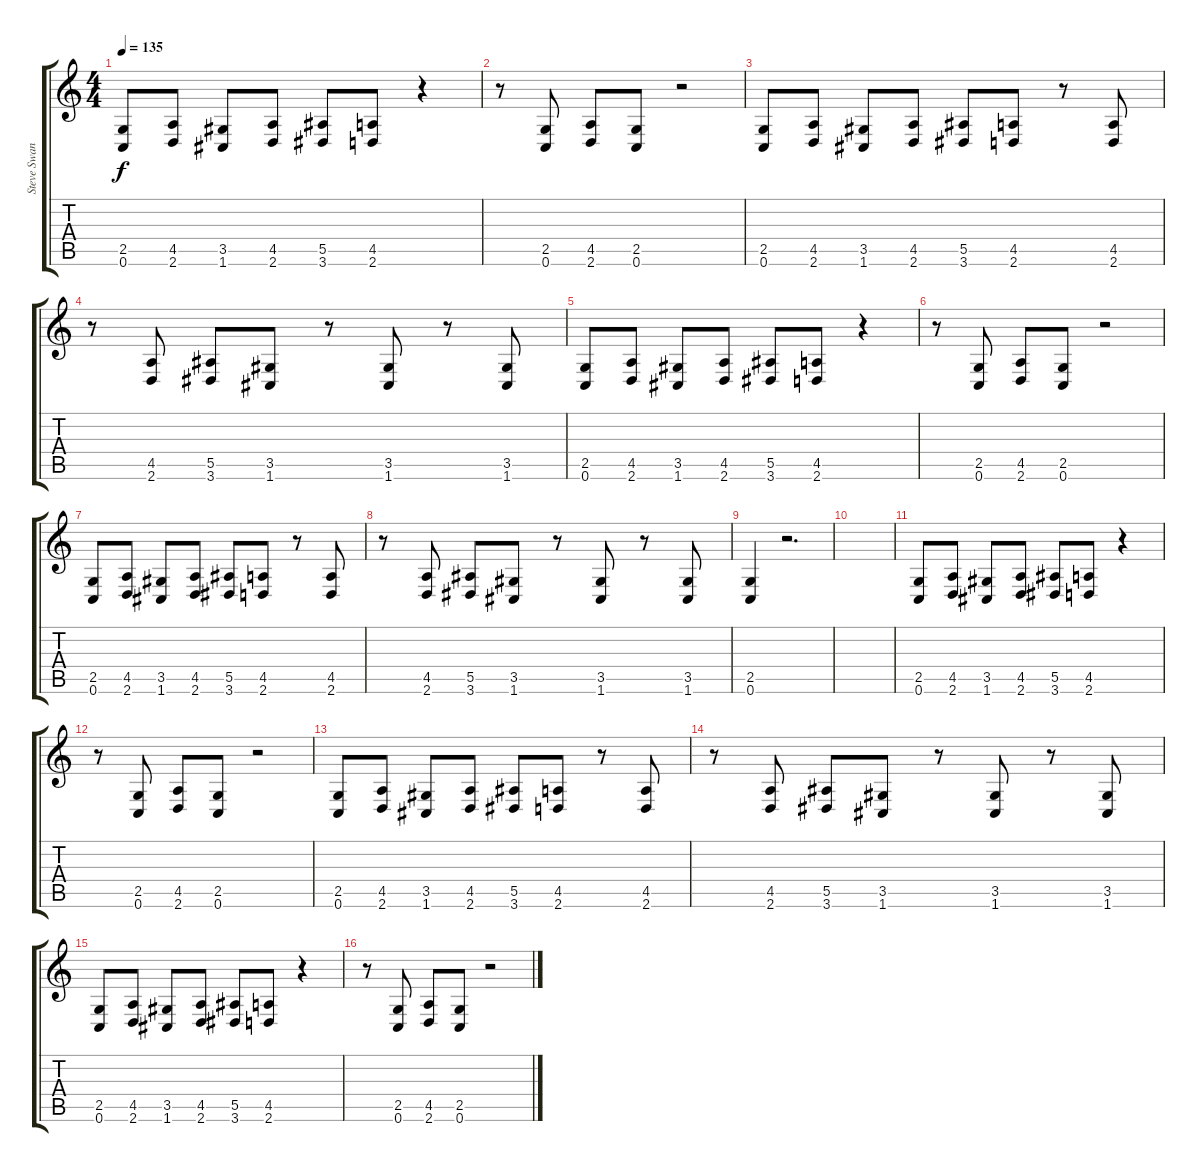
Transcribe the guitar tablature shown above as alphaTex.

\track ("Steve Swanson (Guitar)" "Steve Swan") {instrument distortionguitar}
\staff {score tabs}
\tuning (C4 G3 Eb3 Bb2 F2 C2) {hide}
\ts (4 4)
\tempo 135
\clef g2
\ks c
(2.5 0.6).8{dy f} (4.5 2.6).8 (3.5 1.6).8 (4.5 2.6).8 (5.5 3.6).8 (4.5 2.6).8 r.4 |
r.8 (2.5 0.6).8 (4.5 2.6).8 (2.5 0.6).8 r.2 |
(2.5 0.6).8 (4.5 2.6).8 (3.5 1.6).8 (4.5 2.6).8 (5.5 3.6).8 (4.5 2.6).8 r.8 (4.5 2.6).8 |
r.8 (4.5 2.6).8 (5.5 3.6).8 (3.5 1.6).8 r.8 (3.5 1.6).8 r.8 (3.5 1.6).8 |
(2.5 0.6).8 (4.5 2.6).8 (3.5 1.6).8 (4.5 2.6).8 (5.5 3.6).8 (4.5 2.6).8 r.4 |
r.8 (2.5 0.6).8 (4.5 2.6).8 (2.5 0.6).8 r.2 |
(2.5 0.6).8 (4.5 2.6).8 (3.5 1.6).8 (4.5 2.6).8 (5.5 3.6).8 (4.5 2.6).8 r.8 (4.5 2.6).8 |
r.8 (4.5 2.6).8 (5.5 3.6).8 (3.5 1.6).8 r.8 (3.5 1.6).8 r.8 (3.5 1.6).8 |
(2.5 0.6).4 r.2{d} |
|
(2.5 0.6).8 (4.5 2.6).8 (3.5 1.6).8 (4.5 2.6).8 (5.5 3.6).8 (4.5 2.6).8 r.4 |
r.8 (2.5 0.6).8 (4.5 2.6).8 (2.5 0.6).8 r.2 |
(2.5 0.6).8 (4.5 2.6).8 (3.5 1.6).8 (4.5 2.6).8 (5.5 3.6).8 (4.5 2.6).8 r.8 (4.5 2.6).8 |
r.8 (4.5 2.6).8 (5.5 3.6).8 (3.5 1.6).8 r.8 (3.5 1.6).8 r.8 (3.5 1.6).8 |
(2.5 0.6).8 (4.5 2.6).8 (3.5 1.6).8 (4.5 2.6).8 (5.5 3.6).8 (4.5 2.6).8 r.4 |
r.8 (2.5 0.6).8 (4.5 2.6).8 (2.5 0.6).8 r.2
